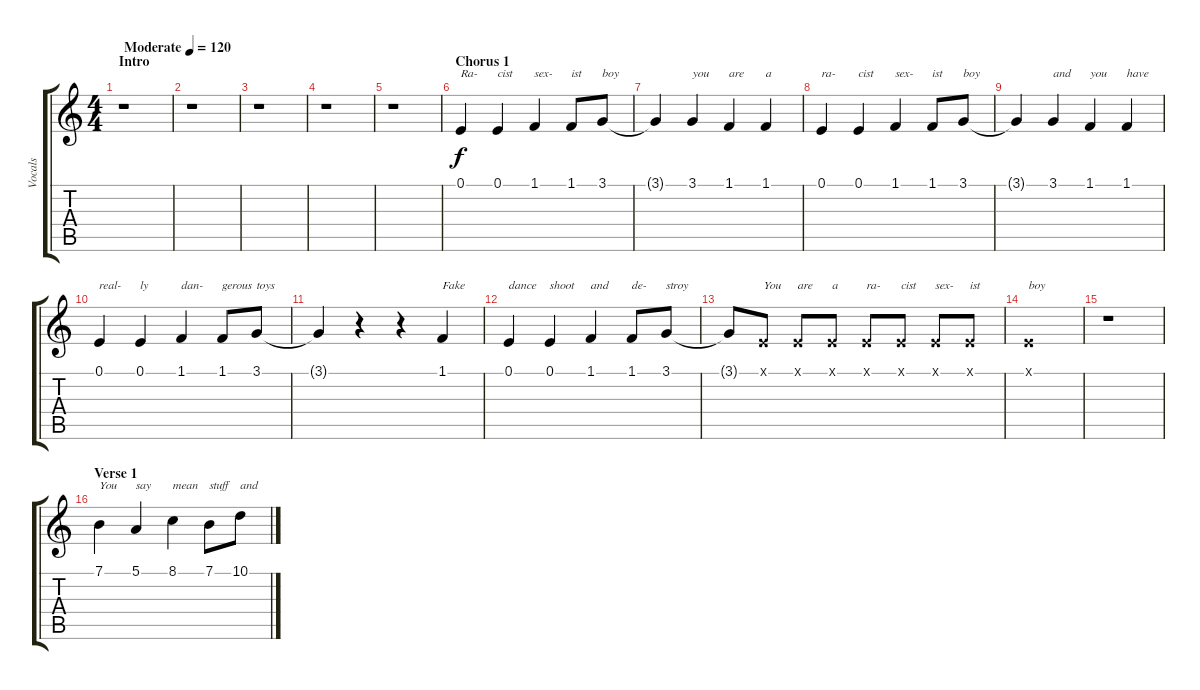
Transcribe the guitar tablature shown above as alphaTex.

\track ("Vocals" "Vocals") {instrument steeldrums}
\staff {score tabs}
\tuning (E4 B3 G3 D3 A2 E2) {hide}
\ts (4 4)
\section ("" "Intro")
\tempo (120 "Moderate")
\clef g2
\ks c
r.1{dy f instrument steeldrums} |
r.1 |
r.1 |
r.1 |
r.1 |
\section ("" "Chorus 1")
0.1.4{txt "Ra-"} 0.1.4{txt "cist"} 1.1.4{txt "sex-"} 1.1.8{txt "ist"} 3.1.8{txt "boy"} |
3.1{t}.4 3.1.4{txt "you"} 1.1.4{txt "are"} 1.1.4{txt "a"} |
0.1.4{txt "ra-"} 0.1.4{txt "cist"} 1.1.4{txt "sex-"} 1.1.8{txt "ist"} 3.1.8{txt "boy"} |
3.1{t}.4 3.1.4{txt "and"} 1.1.4{txt "you"} 1.1.4{txt "have"} |
0.1.4{txt "real-"} 0.1.4{txt "ly"} 1.1.4{txt "dan-"} 1.1.8{txt "gerous"} 3.1.8{txt "toys"} |
3.1{t}.4 r.4 r.4 1.1.4{txt "Fake"} |
0.1.4{txt "dance"} 0.1.4{txt "shoot"} 1.1.4{txt "and"} 1.1.8{txt "de-"} 3.1.8{txt "stroy"} |
3.1{t}.8 0.1{x}.8{txt "You"} 0.1{x}.8{txt "are"} 0.1{x}.8{txt "a"} 0.1{x}.8{txt "ra-"} 0.1{x}.8{txt "cist"} 0.1{x}.8{txt "sex-"} 0.1{x}.8{txt "ist"} |
0.1{x}.1{txt "boy"} |
r.1 |
\section ("" "Verse 1")
7.1.4{txt "You"} 5.1.4{txt "say"} 8.1.4{txt "mean"} 7.1.8{txt "stuff"} 10.1.8{txt "and"}
